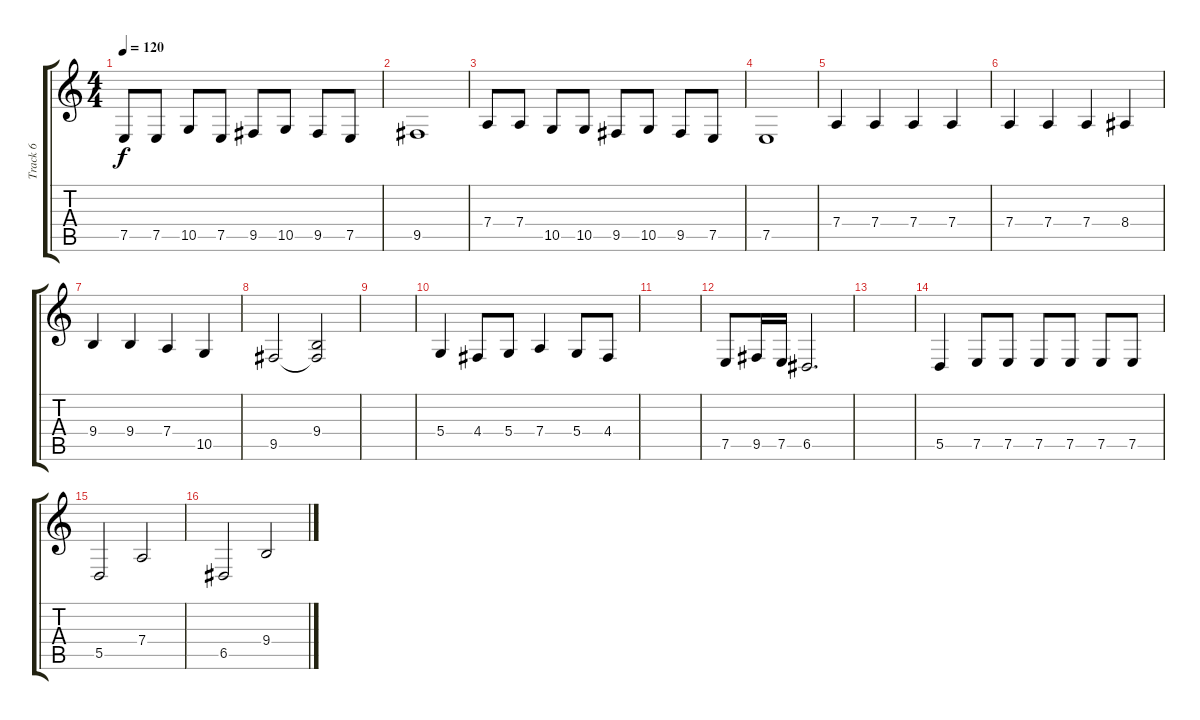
\track ("Track 6" "Track 6") {instrument choiraahs}
\staff {score tabs}
\tuning (E4 B3 G3 D3 A2 E2) {hide}
\ts (4 4)
\tempo 120
\clef g2
\ks c
7.5.8{dy f} 7.5.8 10.5.8 7.5.8 9.5.8 10.5.8 9.5.8 7.5.8 |
9.5.1 |
7.4.8 7.4.8 10.5.8 10.5.8 9.5.8 10.5.8 9.5.8 7.5.8 |
7.5.1 |
7.4.4 7.4.4 7.4.4 7.4.4 |
7.4.4 7.4.4 7.4.4 8.4.4 |
9.4.4 9.4.4 7.4.4 10.5.4 |
9.5.2 (9.4 9.5{t}).2 |
|
5.4.4 4.4.8 5.4.8 7.4.4 5.4.8 4.4.8 |
|
7.5.8 9.5.16 7.5.16 6.5.2{d} |
|
5.5.4 7.5.8 7.5.8 7.5.8 7.5.8 7.5.8 7.5.8 |
5.5.2 7.4.2 |
6.5.2 9.4.2
